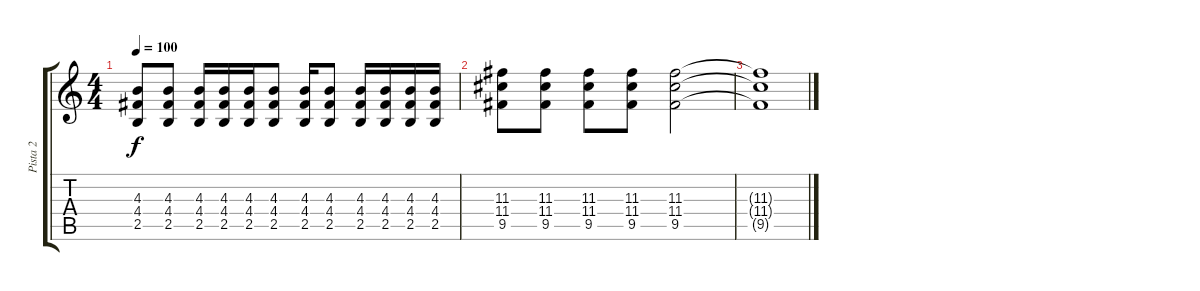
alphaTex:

\track ("Pista 2" "Pista 2") {instrument distortionguitar}
\staff {score tabs}
\tuning (E4 B3 G3 D3 A2 E2) {hide}
\ts (4 4)
\tempo 100
\clef g2
\ks c
(4.3 4.4 2.5).8{dy f} (4.3 4.4 2.5).8 (4.3 4.4 2.5).16 (4.3 4.4 2.5).16 (4.3 4.4 2.5).16 (4.3 4.4 2.5).8 (4.3 4.4 2.5).16 (4.3 4.4 2.5).8 (4.3 4.4 2.5).16 (4.3 4.4 2.5).16 (4.3 4.4 2.5).16 (4.3 4.4 2.5).16 |
(11.3 11.4 9.5).8 (11.3 11.4 9.5).8 (11.3 11.4 9.5).8 (11.3 11.4 9.5).8 (11.3 11.4 9.5).2 |
(11.3{t} 11.4{t} 9.5{t}).1
